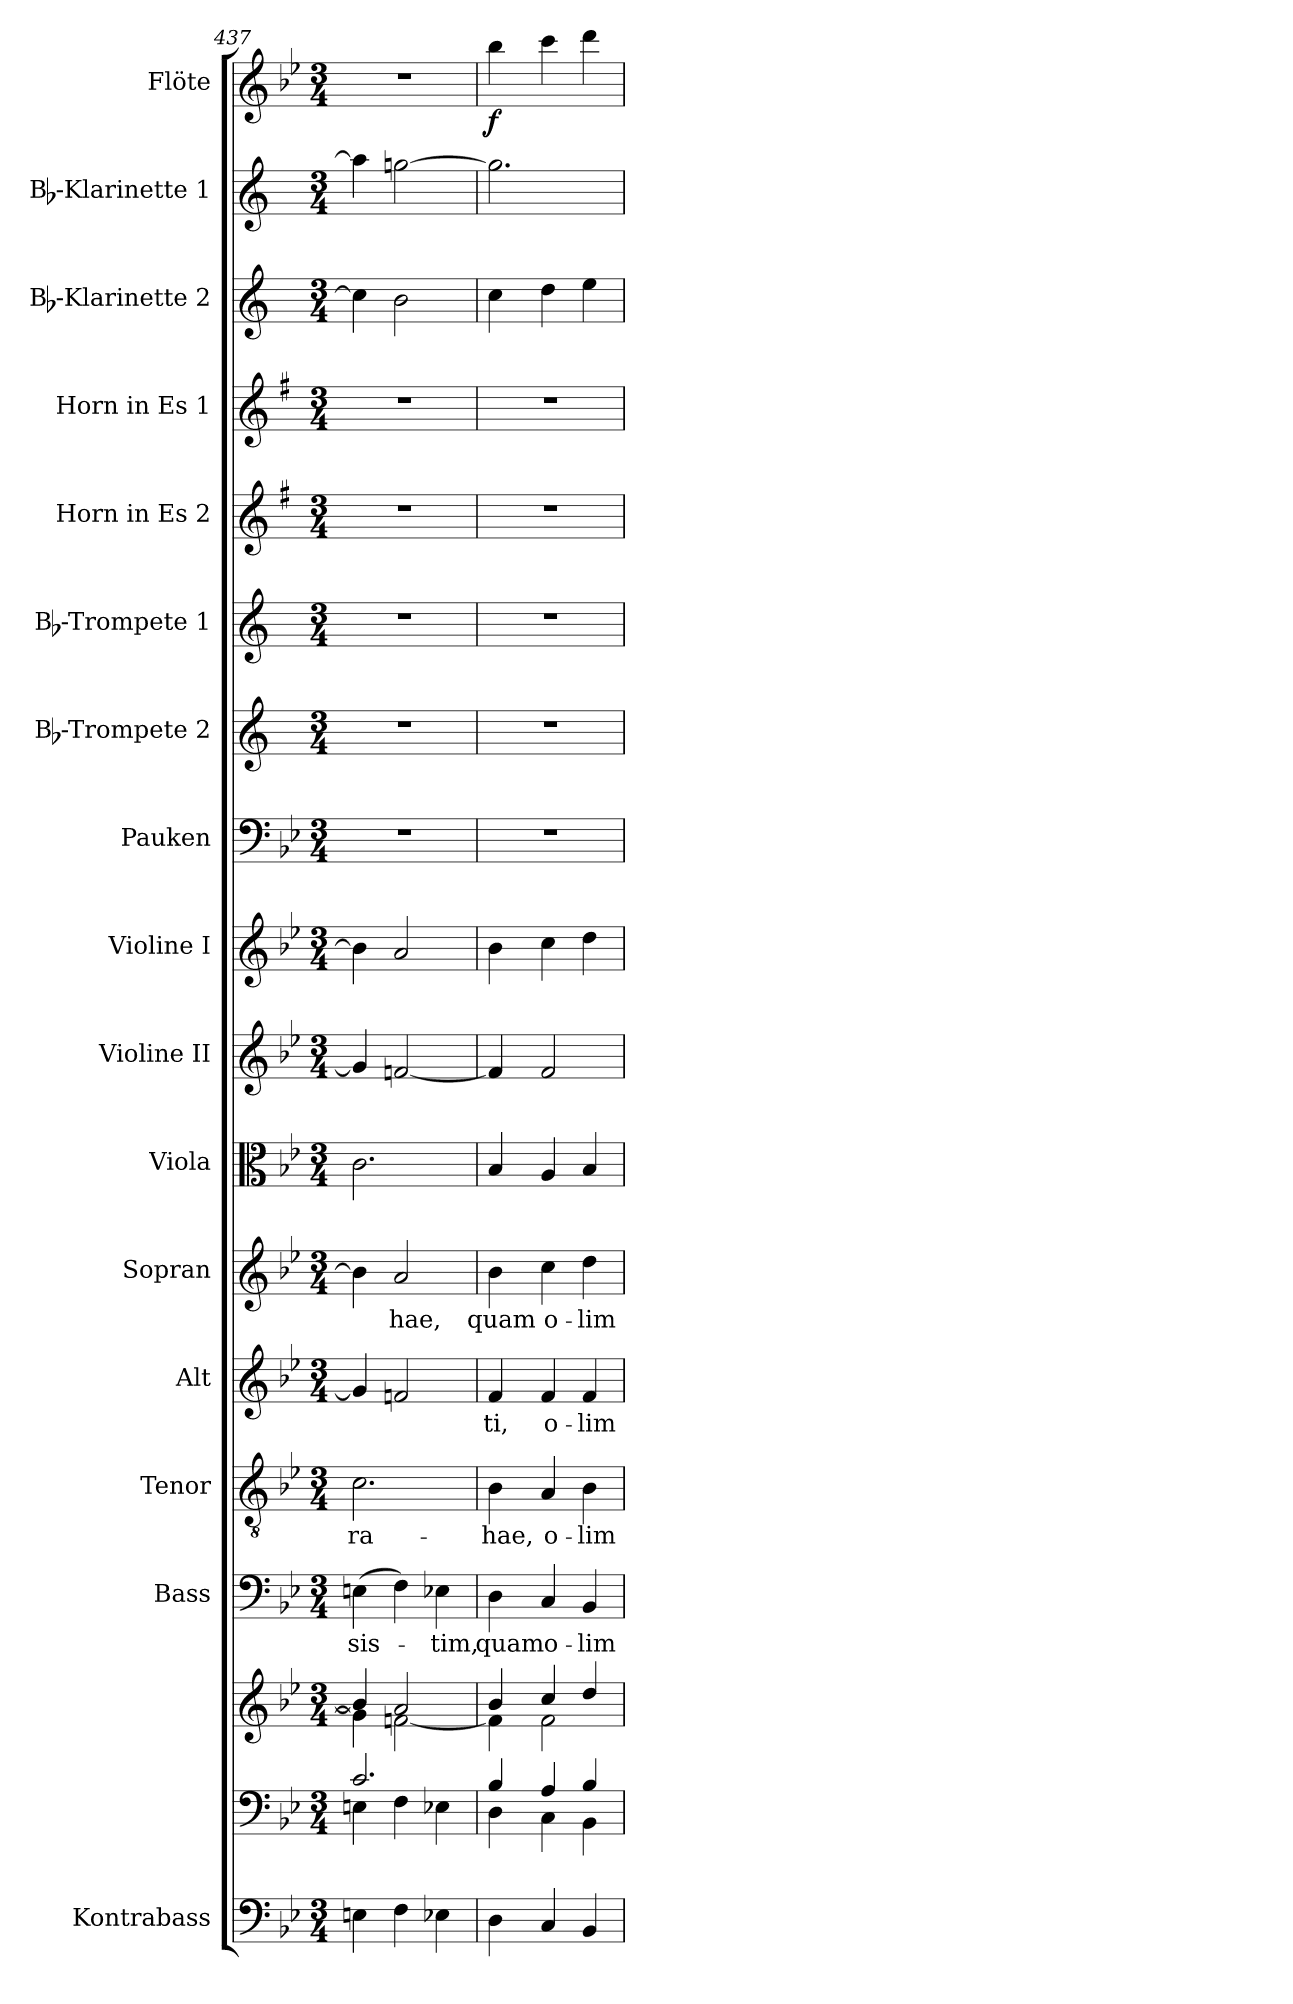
**kern	**kern	**kern	**kern	**text	**kern	**text	**kern	**text	**kern	**text	**kern	**kern	**kern	**kern	**kern	**kern	**kern	**kern	**kern	**kern	**kern	**dynam
*part17	*part16	*part16	*part15	*part15	*part14	*part14	*part13	*part13	*part12	*part12	*part11	*part10	*part9	*part8	*part7	*part6	*part5	*part4	*part3	*part2	*part1	*part1
*staff18	*staff17	*staff16	*staff15	*staff15	*staff14	*staff14	*staff13	*staff13	*staff12	*staff12	*staff11	*staff10	*staff9	*staff8	*staff7	*staff6	*staff5	*staff4	*staff3	*staff2	*staff1	*staff1
*I"Kontrabass	*	*	*I"Bass	*	*I"Tenor	*	*I"Alt	*	*I"Sopran	*	*I"Viola	*I"Violine II	*I"Violine I	*I"Pauken	*I"Bb-Trompete 2	*I"Bb-Trompete 1	*I"Horn in Es 2	*I"Horn in Es 1	*I"Bb-Klarinette 2	*I"Bb-Klarinette 1	*I"Flöte	*
*I'Kb.	*	*	*I'B.	*	*I'T.	*	*I'A.	*	*I'S.	*	*I'Vla.	*I'Vl. II	*I'Vl. I	*I'Pk.	*I'Bb Trp. 2	*I'Bb Trp. 1	*	*	*I'Bb Kl. 2	*I'Bb Kl. 1	*I'Fl.	*
*clefF4	*clefF4	*clefG2	*clefF4	*	*clefGv2	*	*clefG2	*	*clefG2	*	*clefC3	*clefG2	*clefG2	*clefF4	*clefG2	*clefG2	*clefG2	*clefG2	*clefG2	*clefG2	*clefG2	*
*ITrd7c12	*	*	*	*	*	*	*	*	*	*	*	*	*	*	*ITrd1c2	*ITrd1c2	*ITrd5c9	*ITrd5c9	*ITrd1c2	*ITrd1c2	*	*
*k[b-e-]	*k[b-e-]	*k[b-e-]	*k[b-e-]	*	*k[b-e-]	*	*k[b-e-]	*	*k[b-e-]	*	*k[b-e-]	*k[b-e-]	*k[b-e-]	*k[b-e-]	*k[b-e-]	*k[b-e-]	*k[b-e-]	*k[b-e-]	*k[b-e-]	*k[b-e-]	*k[b-e-]	*
*B-:	*B-:	*B-:	*B-:	*	*B-:	*	*B-:	*	*B-:	*	*B-:	*B-:	*B-:	*B-:	*B-:	*B-:	*B-:	*B-:	*B-:	*B-:	*B-:	*
*M3/4	*M3/4	*M3/4	*M3/4	*	*M3/4	*	*M3/4	*	*M3/4	*	*M3/4	*M3/4	*M3/4	*M3/4	*M3/4	*M3/4	*M3/4	*M3/4	*M3/4	*M3/4	*M3/4	*
=437	=437	=437	=437	=437	=437	=437	=437	=437	=437	=437	=437	=437	=437	=437	=437	=437	=437	=437	=437	=437	=437	=437
*	*^	*^	*	*	*	*	*	*	*	*	*	*	*	*	*	*	*	*	*	*	*	*
!	!	!	!	!	!	!LO:LY:b	!	!LO:LY:b	!	!	!	!	!	!	!	!	!	!	!	!	!	!	!	!
4EEn\	2.c/	4En\	4b-/]	4g\]	(>4En\	-sis-	2.c\	-ra-	4g/]	.	4b-\]	.	2.c\	4g/]	4b-\]	2.r	2.r	2.r	2.r	2.r	4b-\]	4gg\]	2.r	.
!	!	!	!	!	!	!	!	!	!	!	!	!LO:LY:b	!	!	!	!	!	!	!	!	!	!	!	!
4FF\	.	4F\	2a/	[<2fn\	4F\)	.	.	.	2fn/	.	2a/	-hae,	.	[2fn/	2a/	.	.	.	.	.	2a\	[2ffn\	.	.
!	!	!	!	!	!	!LO:LY:b	!	!	!	!	!	!	!	!	!	!	!	!	!	!	!	!	!	!
4EE-X\	.	4E-X\	.	.	4E-X\	-tim,	.	.	.	.	.	.	.	.	.	.	.	.	.	.	.	.	.	.
=438	=438	=438	=438	=438	=438	=438	=438	=438	=438	=438	=438	=438	=438	=438	=438	=438	=438	=438	=438	=438	=438	=438	=438	=438
!	!	!	!	!	!	!LO:LY:b	!	!LO:LY:b	!	!LO:LY:b	!	!LO:LY:b	!	!	!	!	!	!	!	!	!	!	!	!LO:DY:b
4DD\	4B-/	4D\	4b-/	4f\]	4D\	quam	4B-\	-hae,	4f/	-ti,	4b-\	quam	4B-/	4f/]	4b-\	2.r	2.r	2.r	2.r	2.r	4b-\	2.ff\]	4bb-\	f
!	!	!	!	!	!	!LO:LY:b	!	!LO:LY:b	!	!LO:LY:b	!	!LO:LY:b	!	!	!	!	!	!	!	!	!	!	!	!
4CC/	4A/	4C\	4cc/	2f\	4C/	o-	4A/	o-	4f/	o-	4cc\	o-	4A/	2f/	4cc\	.	.	.	.	.	4cc\	.	4ccc\	.
!	!	!	!	!	!	!LO:LY:b	!	!LO:LY:b	!	!LO:LY:b	!	!LO:LY:b	!	!	!	!	!	!	!	!	!	!	!	!
4BBB-/	4B-/	4BB-\	4dd/	.	4BB-/	-lim	4B-\	-lim	4f/	-lim	4dd\	-lim	4B-/	.	4dd\	.	.	.	.	.	4dd\	.	4ddd\	.
*	*v	*v	*	*	*	*	*	*	*	*	*	*	*	*	*	*	*	*	*	*	*	*	*	*
*	*	*v	*v	*	*	*	*	*	*	*	*	*	*	*	*	*	*	*	*	*	*	*	*
=	=	=	=	=	=	=	=	=	=	=	=	=	=	=	=	=	=	=	=	=	=	=
*-	*-	*-	*-	*-	*-	*-	*-	*-	*-	*-	*-	*-	*-	*-	*-	*-	*-	*-	*-	*-	*-	*-
